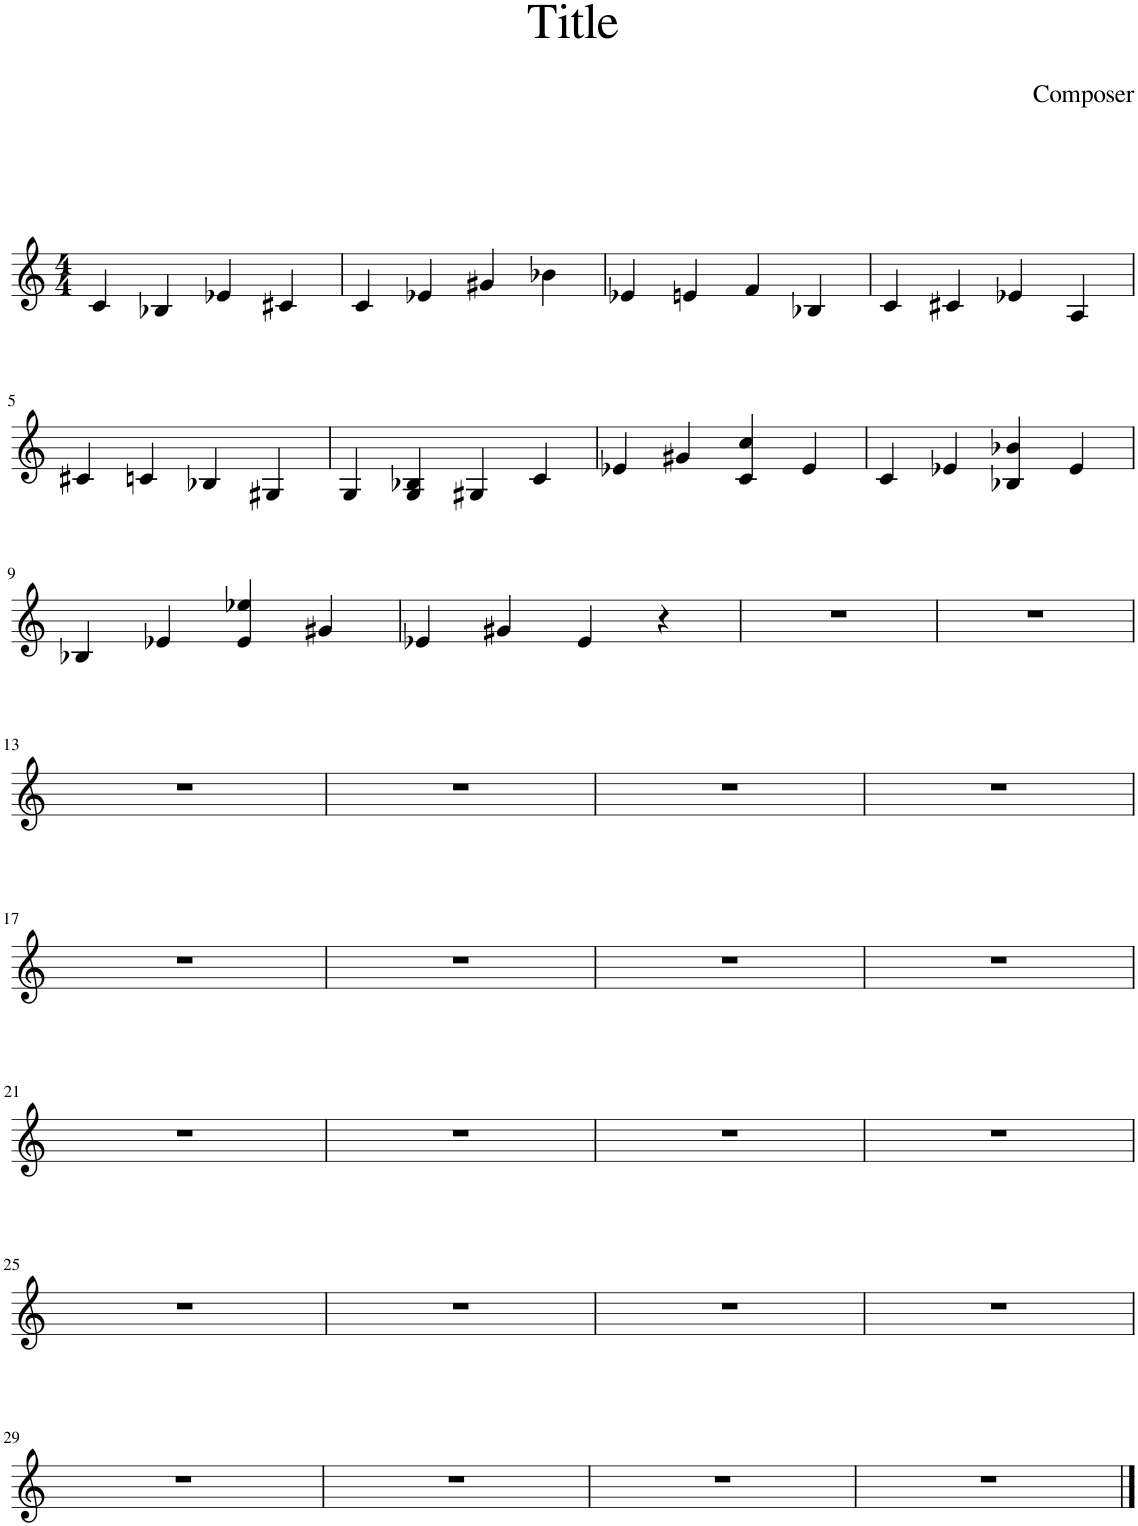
**kern
*part1
*staff1
*I"Piano
*I'Pno.
*clefG2
*k[]
*M4/4
=1
4c/
4B-X/
4e-X/
4c#X/
=2
4c/
4e-X/
4g#X/
4b-X\
=3
4e-X/
4en/
4f/
4B-X/
=4
4c/
4c#X/
4e-X/
4A/
!!LO:LB:g=z
=5
4c#X/
4cn/
4B-X/
4G#X/
=6
4G/
4G/ 4B-X/
4G#X/
4c/
=7
4e-X/
4g#X/
4c/ 4cc/
4e-/
=8
4c/
4e-X/
4B-X/ 4b-X/
4e-/
!!LO:LB:g=z
=9
4B-X/
4e-X/
4e-/ 4ee-X/
4g#X/
=10
4e-X/
4g#X/
4e-/
4r
=11
1r
=12
1r
!!LO:LB:g=z
=13
1r
=14
1r
=15
1r
=16
1r
!!LO:LB:g=z
=17
1r
=18
1r
=19
1r
=20
1r
!!LO:LB:g=z
=21
1r
=22
1r
=23
1r
=24
1r
!!LO:LB:g=z
=25
1r
=26
1r
=27
1r
=28
1r
!!LO:LB:g=z
=29
1r
=30
1r
=31
1r
=32
1r
==
*-
